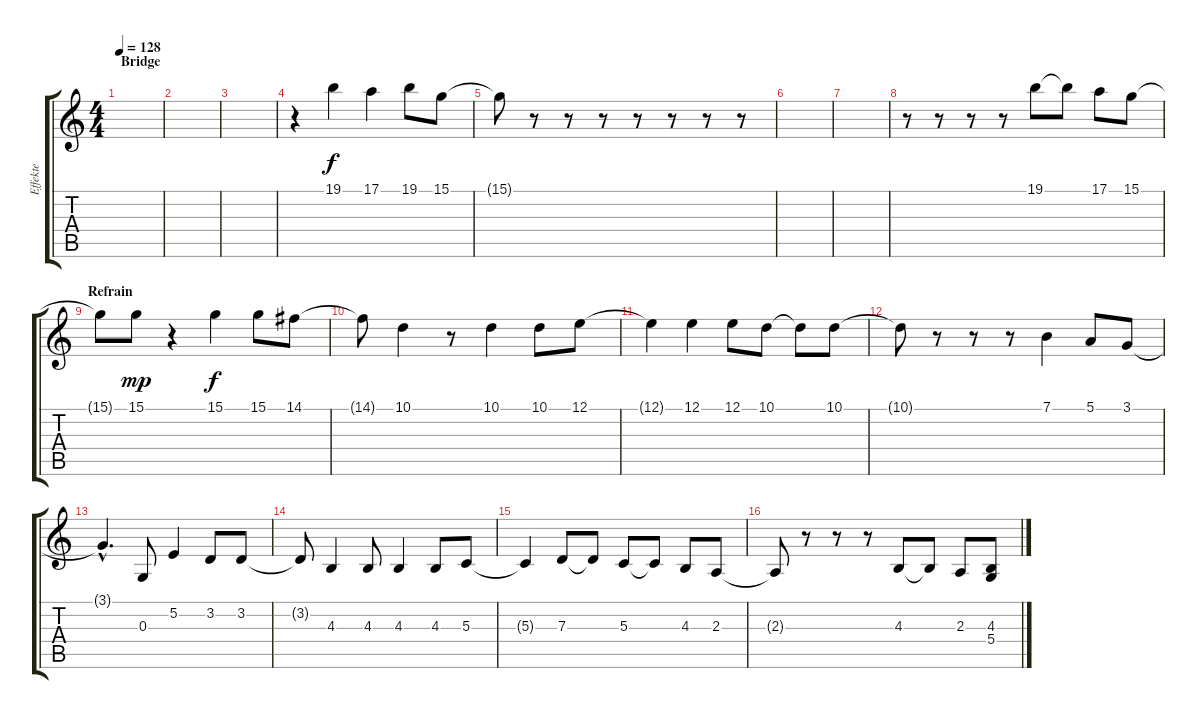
\track ("Effekte" "Effekte") {instrument honkytonkpiano}
\staff {score tabs}
\tuning (E4 B3 G3 D3 A2 E2) {hide}
\ts (4 4)
\section ("" "Bridge")
\tempo 128
\clef g2
\ks c
|
|
|
r.4 19.1.4 17.1.4 19.1.8 15.1.8 |
15.1{t}.8 r.8 r.8 r.8 r.8 r.8 r.8 r.8 |
|
|
r.8 r.8 r.8 r.8 19.1.8 19.1{t}.8 17.1.8 15.1.8 |
\section ("" "Refrain")
15.1{t}.8 15.1.8{dy mp} r.4 15.1.4{dy f} 15.1.8 14.1.8 |
14.1{t}.8 10.1.4 r.8 10.1.4 10.1.8 12.1.8 |
12.1{t}.4 12.1.4 12.1.8 10.1.8 10.1{t}.8 10.1.8 |
10.1{t}.8 r.8 r.8 r.8 7.1.4 5.1.8 3.1.8 |
3.1{hac t}.4{d} 0.3.8 5.2.4 3.2.8 3.2.8 |
3.2{t}.8 4.3.4 4.3.8 4.3.4 4.3.8 5.3.8 |
5.3{t}.4 7.3.8 7.3{t}.8 5.3.8 5.3{t}.8 4.3.8 2.3.8 |
2.3{t}.8 r.8 r.8 r.8 4.3.8 4.3{t}.8 2.3.8 (4.3 5.4).8
